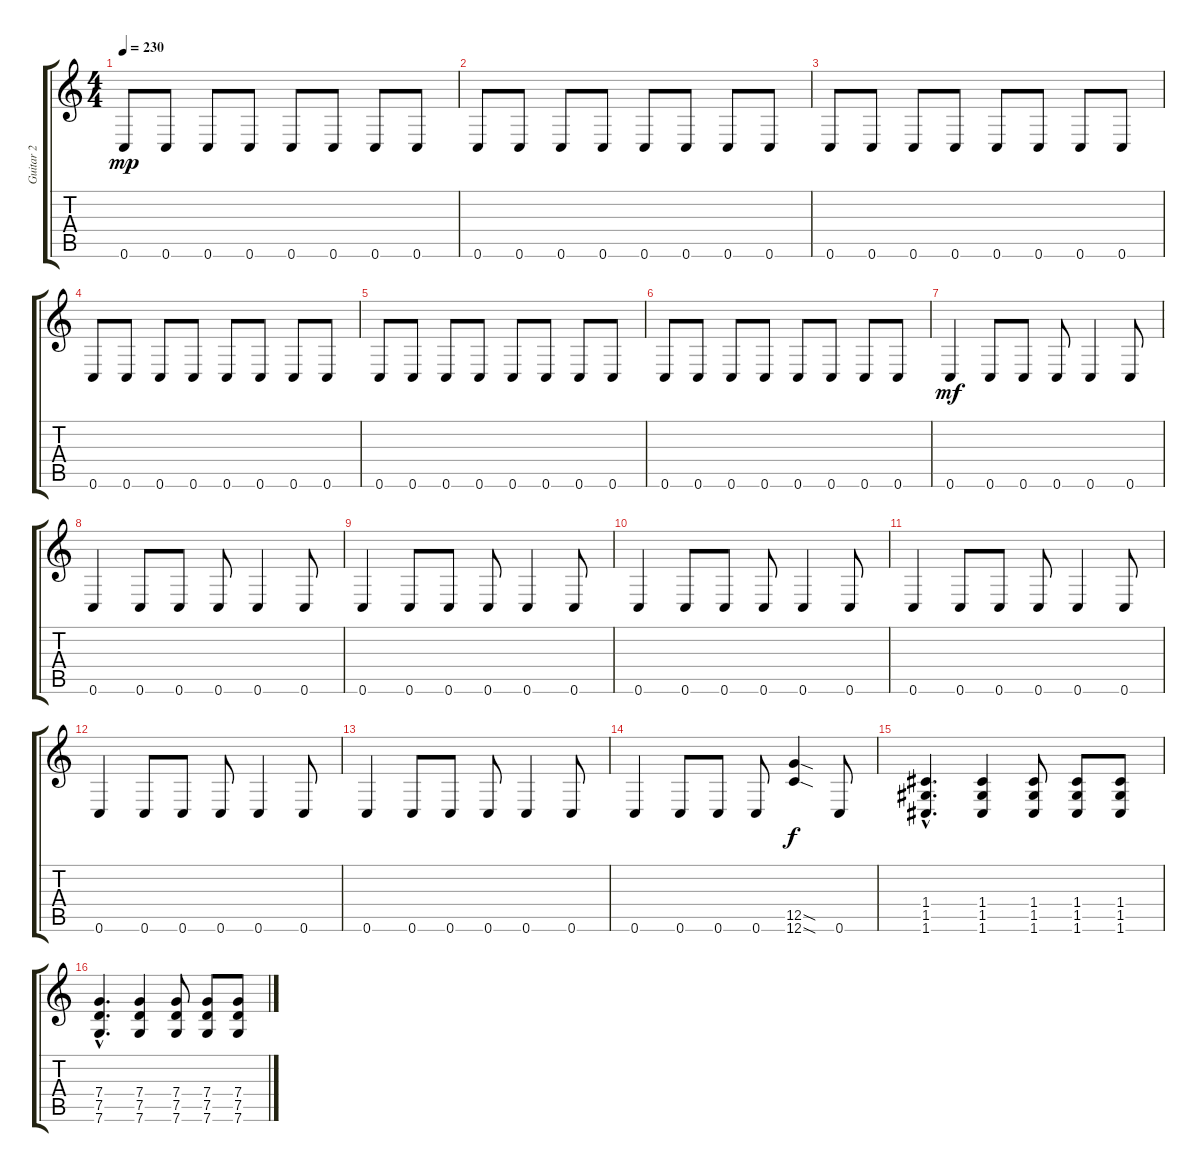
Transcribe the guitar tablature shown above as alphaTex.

\track ("Guitar 2" "Guitar 2") {instrument overdrivenguitar}
\staff {score tabs}
\tuning (D4 A3 F3 C3 G2 C2) {hide}
\ts (4 4)
\tempo 230
\clef g2
\ks c
0.6.8{dy mp} 0.6.8 0.6.8 0.6.8 0.6.8 0.6.8 0.6.8 0.6.8 |
0.6.8 0.6.8 0.6.8 0.6.8 0.6.8 0.6.8 0.6.8 0.6.8 |
0.6.8 0.6.8 0.6.8 0.6.8 0.6.8 0.6.8 0.6.8 0.6.8 |
0.6.8 0.6.8 0.6.8 0.6.8 0.6.8 0.6.8 0.6.8 0.6.8 |
0.6.8 0.6.8 0.6.8 0.6.8 0.6.8 0.6.8 0.6.8 0.6.8 |
0.6.8 0.6.8 0.6.8 0.6.8 0.6.8 0.6.8 0.6.8 0.6.8 |
0.6.4{dy mf} 0.6.8 0.6.8 0.6.8 0.6.4 0.6.8 |
0.6.4 0.6.8 0.6.8 0.6.8 0.6.4 0.6.8 |
0.6.4 0.6.8 0.6.8 0.6.8 0.6.4 0.6.8 |
0.6.4 0.6.8 0.6.8 0.6.8 0.6.4 0.6.8 |
0.6.4 0.6.8 0.6.8 0.6.8 0.6.4 0.6.8 |
0.6.4 0.6.8 0.6.8 0.6.8 0.6.4 0.6.8 |
0.6.4 0.6.8 0.6.8 0.6.8 0.6.4 0.6.8 |
0.6.4 0.6.8 0.6.8 0.6.8 (12.5{sod} 12.6{sod}).4{dy f} 0.6.8 |
(1.4{hac} 1.5{hac} 1.6{hac}).4{d} (1.4 1.5 1.6).4 (1.4 1.5 1.6).8 (1.4 1.5 1.6).8 (1.4 1.5 1.6).8 |
(7.4{hac} 7.5{hac} 7.6{hac}).4{d} (7.4 7.5 7.6).4 (7.4 7.5 7.6).8 (7.4 7.5 7.6).8 (7.4 7.5 7.6).8
